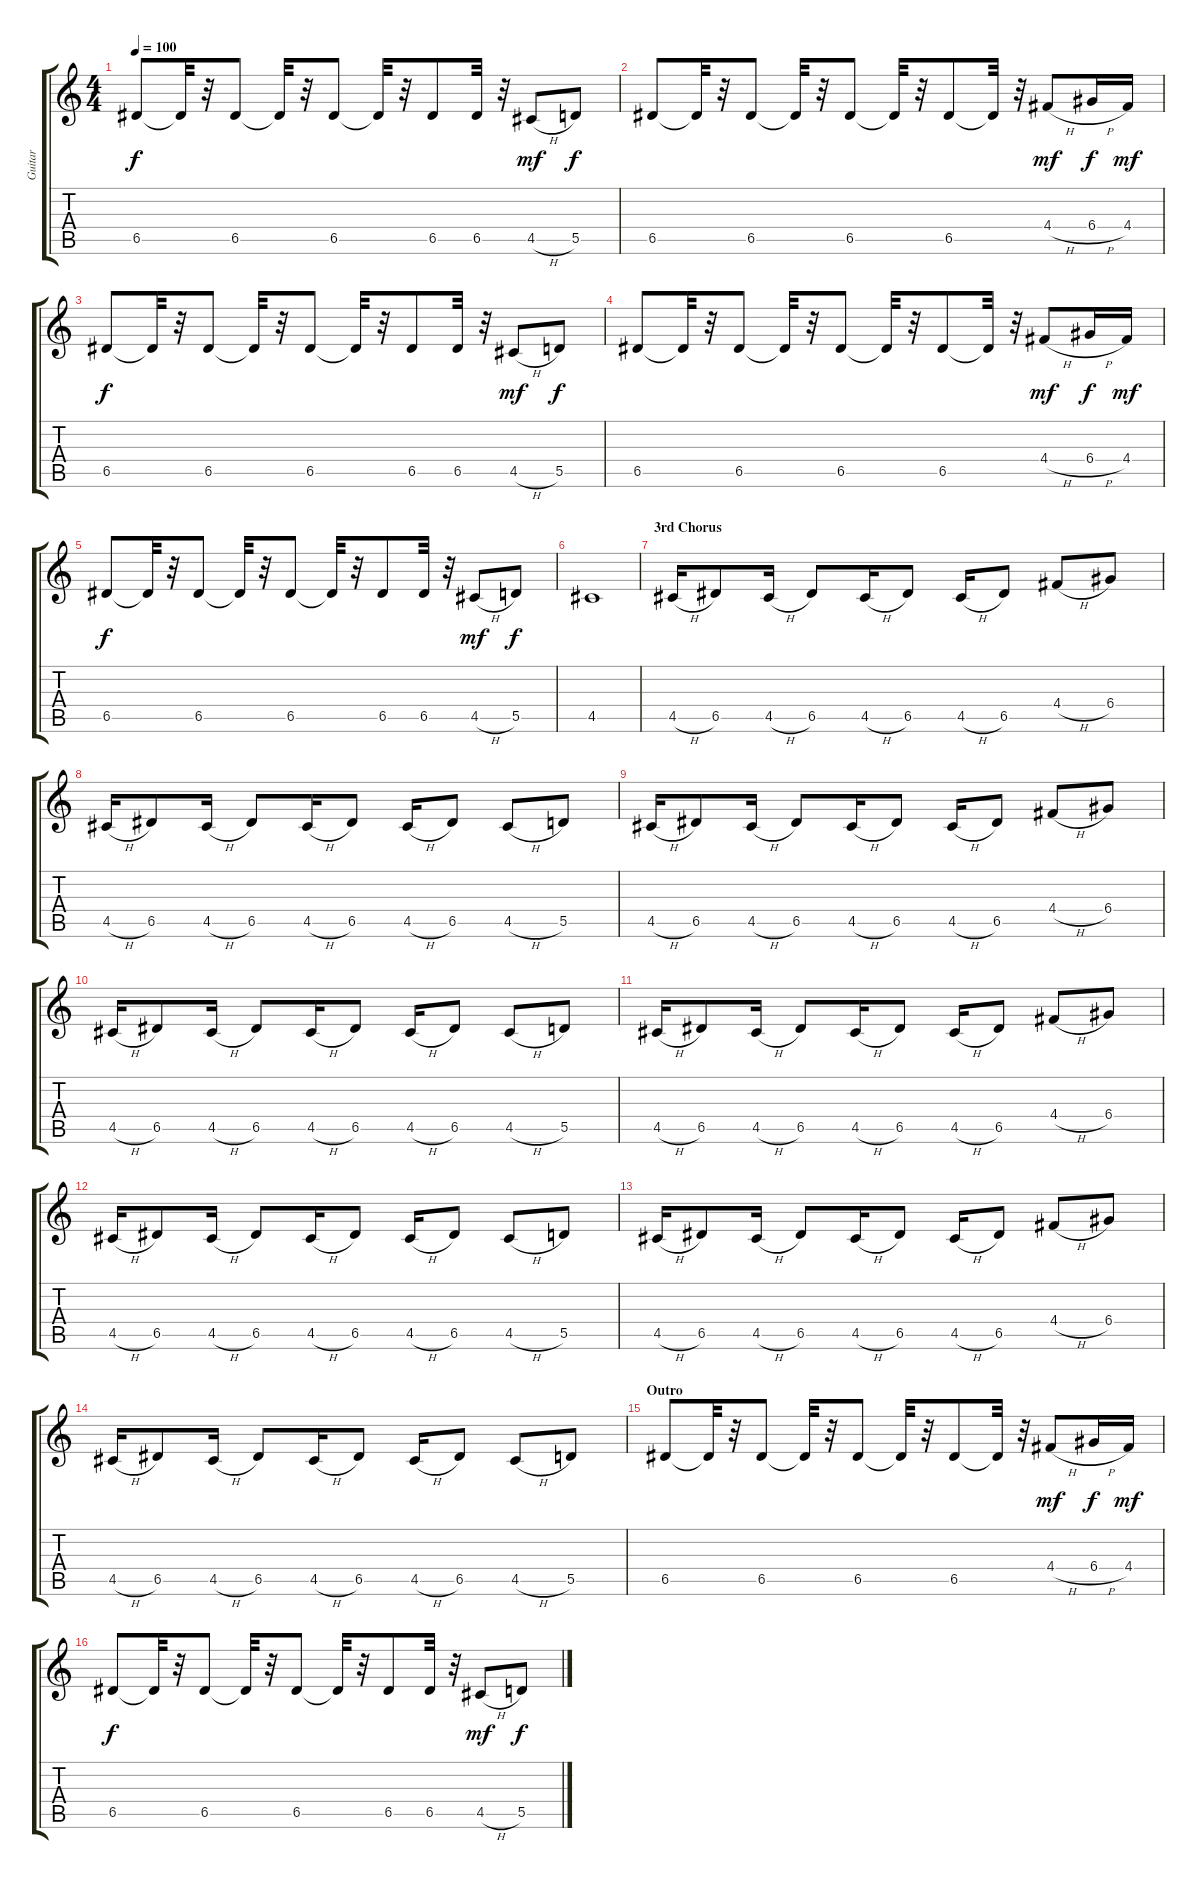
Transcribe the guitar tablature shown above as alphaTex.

\track ("Guitar" "Guitar") {instrument electricguitarmuted}
\staff {score tabs}
\tuning (E4 B3 G3 D3 A2 E2) {hide}
\ts (4 4)
\tempo 100
\clef g2
\ks c
6.5.8{dy f instrument distortionguitar} 6.5{t}.32 r.32 6.5.8 6.5{t}.32 r.32 6.5.8 6.5{t}.32 r.32 6.5.8 6.5.32 r.32 4.5{h}.8{dy mf} 5.5.8{dy f} |
6.5.8{instrument distortionguitar} 6.5{t}.32 r.32 6.5.8 6.5{t}.32 r.32 6.5.8 6.5{t}.32 r.32 6.5.8 6.5{t}.32 r.32 4.4{h}.8{dy mf} 6.4{h}.16{dy f} 4.4.16{dy mf} |
6.5.8{dy f instrument distortionguitar} 6.5{t}.32 r.32 6.5.8 6.5{t}.32 r.32 6.5.8 6.5{t}.32 r.32 6.5.8 6.5.32 r.32 4.5{h}.8{dy mf} 5.5.8{dy f} |
6.5.8{instrument distortionguitar} 6.5{t}.32 r.32 6.5.8 6.5{t}.32 r.32 6.5.8 6.5{t}.32 r.32 6.5.8 6.5{t}.32 r.32 4.4{h}.8{dy mf} 6.4{h}.16{dy f} 4.4.16{dy mf} |
6.5.8{dy f instrument distortionguitar} 6.5{t}.32 r.32 6.5.8 6.5{t}.32 r.32 6.5.8 6.5{t}.32 r.32 6.5.8 6.5.32 r.32 4.5{h}.8{dy mf} 5.5.8{dy f} |
4.5.1{instrument distortionguitar} |
\section ("" "3rd Chorus")
4.5{h}.16{instrument distortionguitar} 6.5.8 4.5{h}.16 6.5.8 4.5{h}.16 6.5.8 4.5{h}.16 6.5.8 4.4{h}.8 6.4.8 |
4.5{h}.16{instrument distortionguitar} 6.5.8 4.5{h}.16 6.5.8 4.5{h}.16 6.5.8 4.5{h}.16 6.5.8 4.5{h}.8 5.5.8 |
4.5{h}.16{instrument distortionguitar} 6.5.8 4.5{h}.16 6.5.8 4.5{h}.16 6.5.8 4.5{h}.16 6.5.8 4.4{h}.8 6.4.8 |
4.5{h}.16{instrument distortionguitar} 6.5.8 4.5{h}.16 6.5.8 4.5{h}.16 6.5.8 4.5{h}.16 6.5.8 4.5{h}.8 5.5.8 |
4.5{h}.16{instrument distortionguitar} 6.5.8 4.5{h}.16 6.5.8 4.5{h}.16 6.5.8 4.5{h}.16 6.5.8 4.4{h}.8 6.4.8 |
4.5{h}.16{instrument distortionguitar} 6.5.8 4.5{h}.16 6.5.8 4.5{h}.16 6.5.8 4.5{h}.16 6.5.8 4.5{h}.8 5.5.8 |
4.5{h}.16{instrument distortionguitar} 6.5.8 4.5{h}.16 6.5.8 4.5{h}.16 6.5.8 4.5{h}.16 6.5.8 4.4{h}.8 6.4.8 |
4.5{h}.16{instrument distortionguitar} 6.5.8 4.5{h}.16 6.5.8 4.5{h}.16 6.5.8 4.5{h}.16 6.5.8 4.5{h}.8 5.5.8 |
\section ("" "Outro")
6.5.8{instrument electricguitarmuted} 6.5{t}.32 r.32 6.5.8 6.5{t}.32 r.32 6.5.8 6.5{t}.32 r.32 6.5.8 6.5{t}.32 r.32 4.4{h}.8{dy mf} 6.4{h}.16{dy f} 4.4.16{dy mf} |
6.5.8{dy f} 6.5{t}.32 r.32 6.5.8 6.5{t}.32 r.32 6.5.8 6.5{t}.32 r.32 6.5.8 6.5.32 r.32 4.5{h}.8{dy mf} 5.5.8{dy f}
